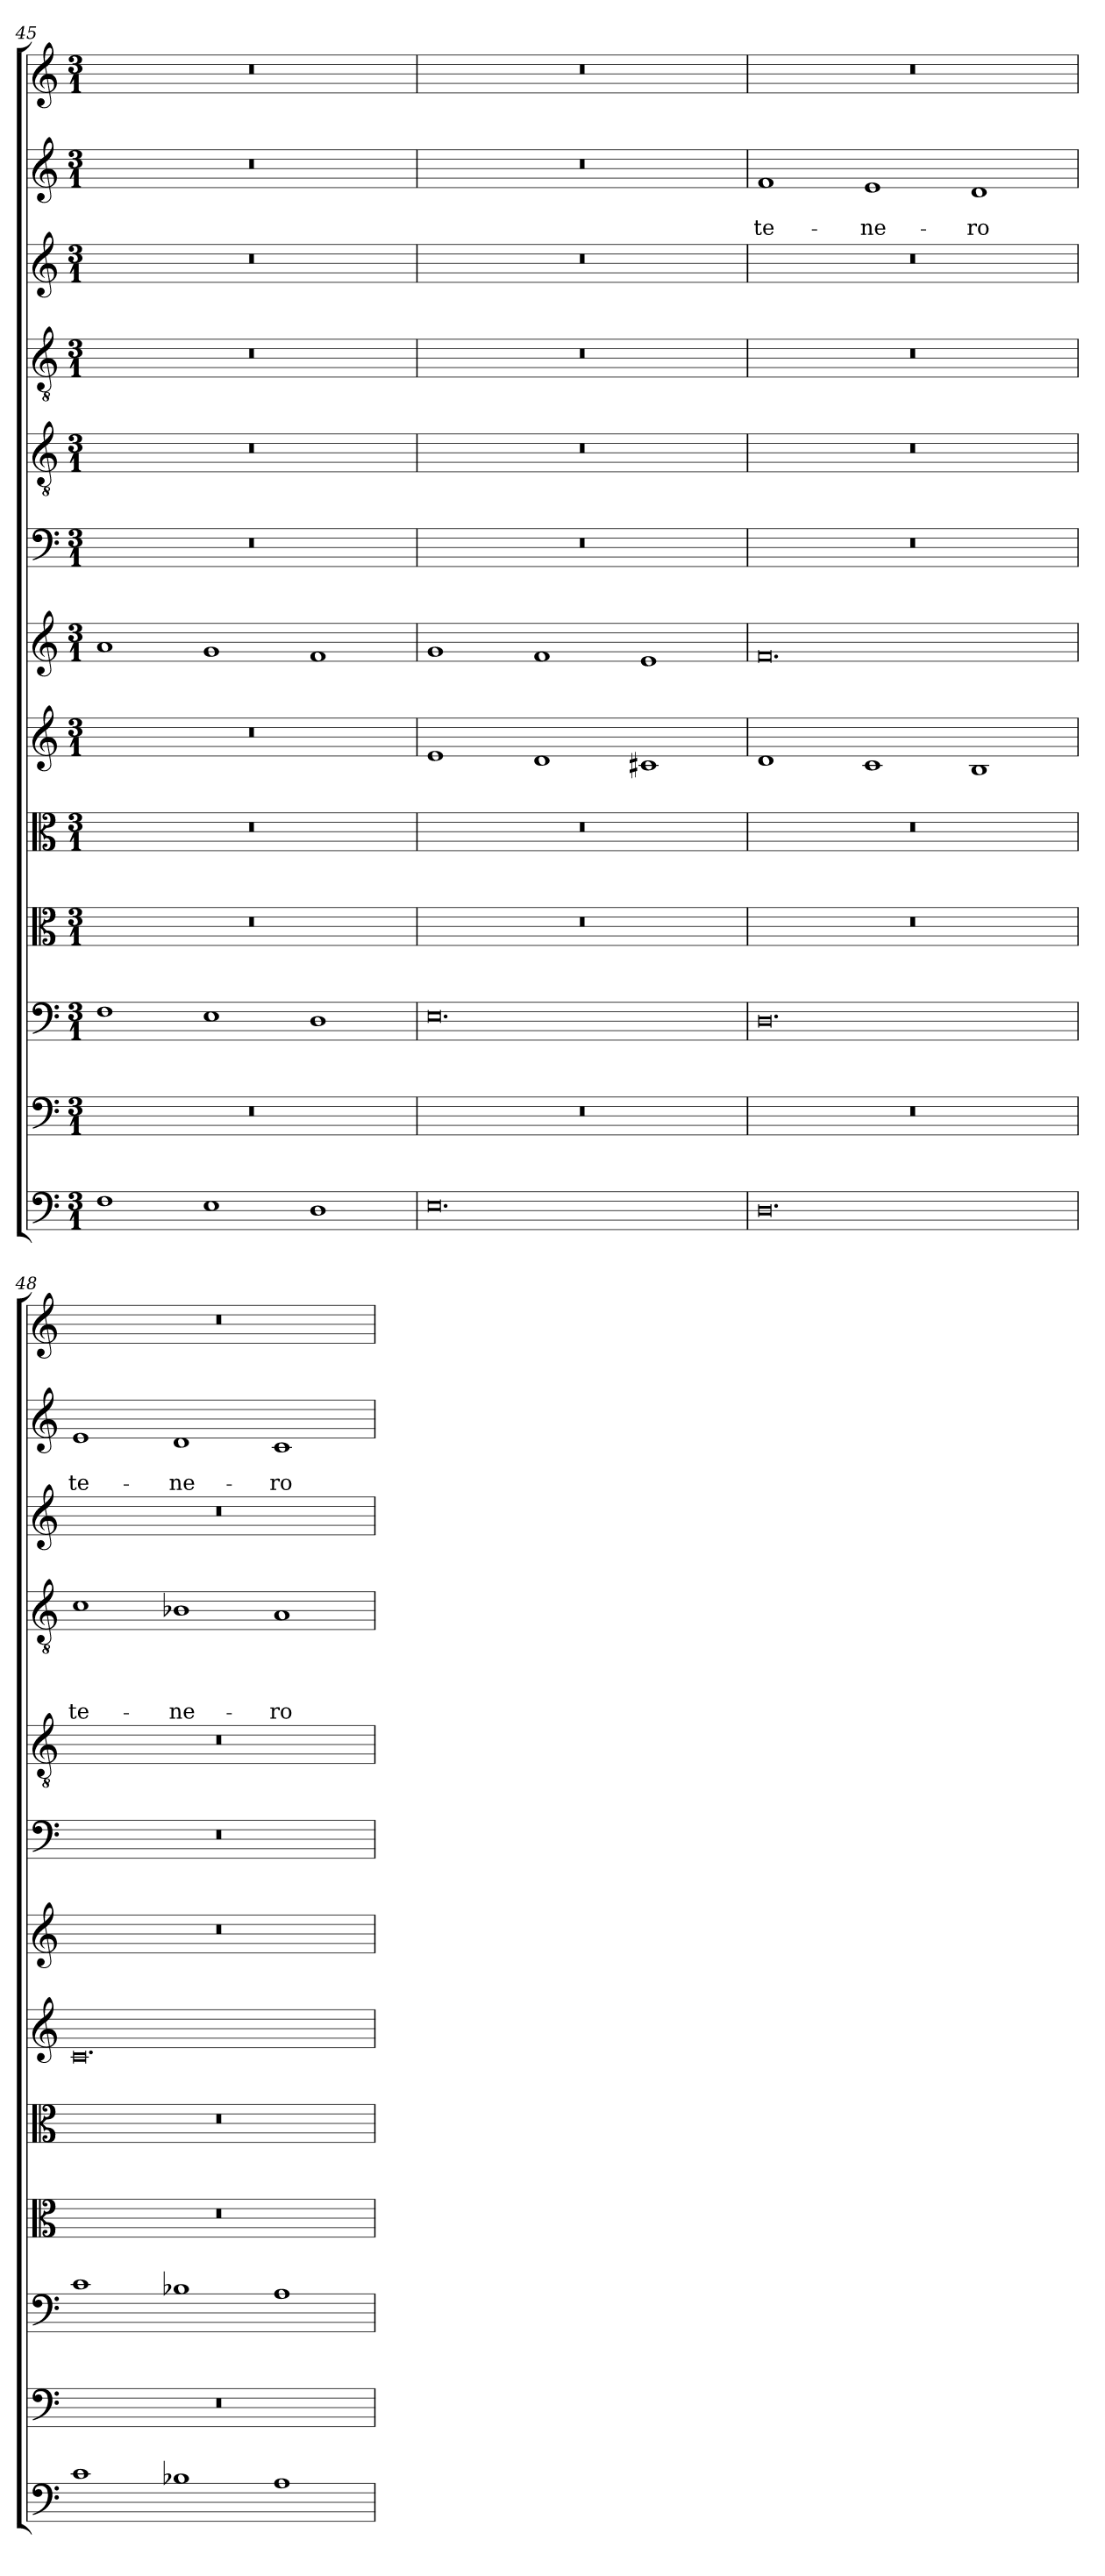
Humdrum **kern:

**kern	**kern	**kern	**kern	**kern	**kern	**kern	**kern	**kern	**kern	**text	**text	**text	**text	**kern	**kern	**text	**text	**kern
*part13	*part12	*part11	*part10	*part9	*part8	*part7	*part6	*part5	*part4	*part4	*part4	*part4	*part4	*part3	*part2	*part2	*part2	*part1
*staff13	*staff12	*staff11	*staff10	*staff9	*staff8	*staff7	*staff6	*staff5	*staff4	*staff4	*staff4	*staff4	*staff4	*staff3	*staff2	*staff2	*staff2	*staff1
*clefF4	*clefF4	*clefF4	*clefC3	*clefC3	*clefG2	*clefG2	*clefF4	*clefGv2	*clefGv2	*	*	*	*	*clefG2	*clefG2	*	*	*clefG2
*k[]	*k[]	*k[]	*k[]	*k[]	*k[]	*k[]	*k[]	*k[]	*k[]	*	*	*	*	*k[]	*k[]	*	*	*k[]
*C:	*C:	*C:	*C:	*C:	*C:	*C:	*C:	*C:	*C:	*	*	*	*	*C:	*C:	*	*	*C:
*M3/1	*M3/1	*M3/1	*M3/1	*M3/1	*M3/1	*M3/1	*M3/1	*M3/1	*M3/1	*	*	*	*	*M3/1	*M3/1	*	*	*M3/1
=45	=45	=45	=45	=45	=45	=45	=45	=45	=45	=45	=45	=45	=45	=45	=45	=45	=45	=45
1F	0.r	1F	0.r	0.r	0.r	1a	0.r	0.r	0.r	.	.	.	.	0.r	0.r	.	.	0.r
1E	.	1E	.	.	.	1g	.	.	.	.	.	.	.	.	.	.	.	.
1D	.	1D	.	.	.	1f	.	.	.	.	.	.	.	.	.	.	.	.
=46	=46	=46	=46	=46	=46	=46	=46	=46	=46	=46	=46	=46	=46	=46	=46	=46	=46	=46
0.E	0.r	0.E	0.r	0.r	1e	1g	0.r	0.r	0.r	.	.	.	.	0.r	0.r	.	.	0.r
.	.	.	.	.	1d	1f	.	.	.	.	.	.	.	.	.	.	.	.
.	.	.	.	.	1c#X	1e	.	.	.	.	.	.	.	.	.	.	.	.
=47	=47	=47	=47	=47	=47	=47	=47	=47	=47	=47	=47	=47	=47	=47	=47	=47	=47	=47
!	!	!	!	!	!	!	!	!	!	!	!	!	!	!	!	!	!LO:LY:b	!
0.D	0.r	0.D	0.r	0.r	1d	0.f	0.r	0.r	0.r	.	.	.	.	0.r	1f	.	te-	0.r
!	!	!	!	!	!	!	!	!	!	!	!	!	!	!	!	!	!LO:LY:b	!
.	.	.	.	.	1c	.	.	.	.	.	.	.	.	.	1e	.	-ne-	.
!	!	!	!	!	!	!	!	!	!	!	!	!	!	!	!	!	!LO:LY:b	!
.	.	.	.	.	1B	.	.	.	.	.	.	.	.	.	1d	.	-ro	.
=48	=48	=48	=48	=48	=48	=48	=48	=48	=48	=48	=48	=48	=48	=48	=48	=48	=48	=48
!	!	!	!	!	!	!	!	!	!	!	!	!	!LO:LY:b	!	!	!	!LO:LY:b	!
1c	0.r	1c	0.r	0.r	0.c	0.r	0.r	0.r	1c	.	.	.	te-	0.r	1e	.	te-	0.r
!	!	!	!	!	!	!	!	!	!	!	!	!	!LO:LY:b	!	!	!	!LO:LY:b	!
1B-X	.	1B-X	.	.	.	.	.	.	1B-X	.	.	.	-ne-	.	1d	.	-ne-	.
!	!	!	!	!	!	!	!	!	!	!	!	!	!LO:LY:b	!	!	!	!LO:LY:b	!
1A	.	1A	.	.	.	.	.	.	1A	.	.	.	-ro	.	1c	.	-ro	.
=	=	=	=	=	=	=	=	=	=	=	=	=	=	=	=	=	=	=
*-	*-	*-	*-	*-	*-	*-	*-	*-	*-	*-	*-	*-	*-	*-	*-	*-	*-	*-
